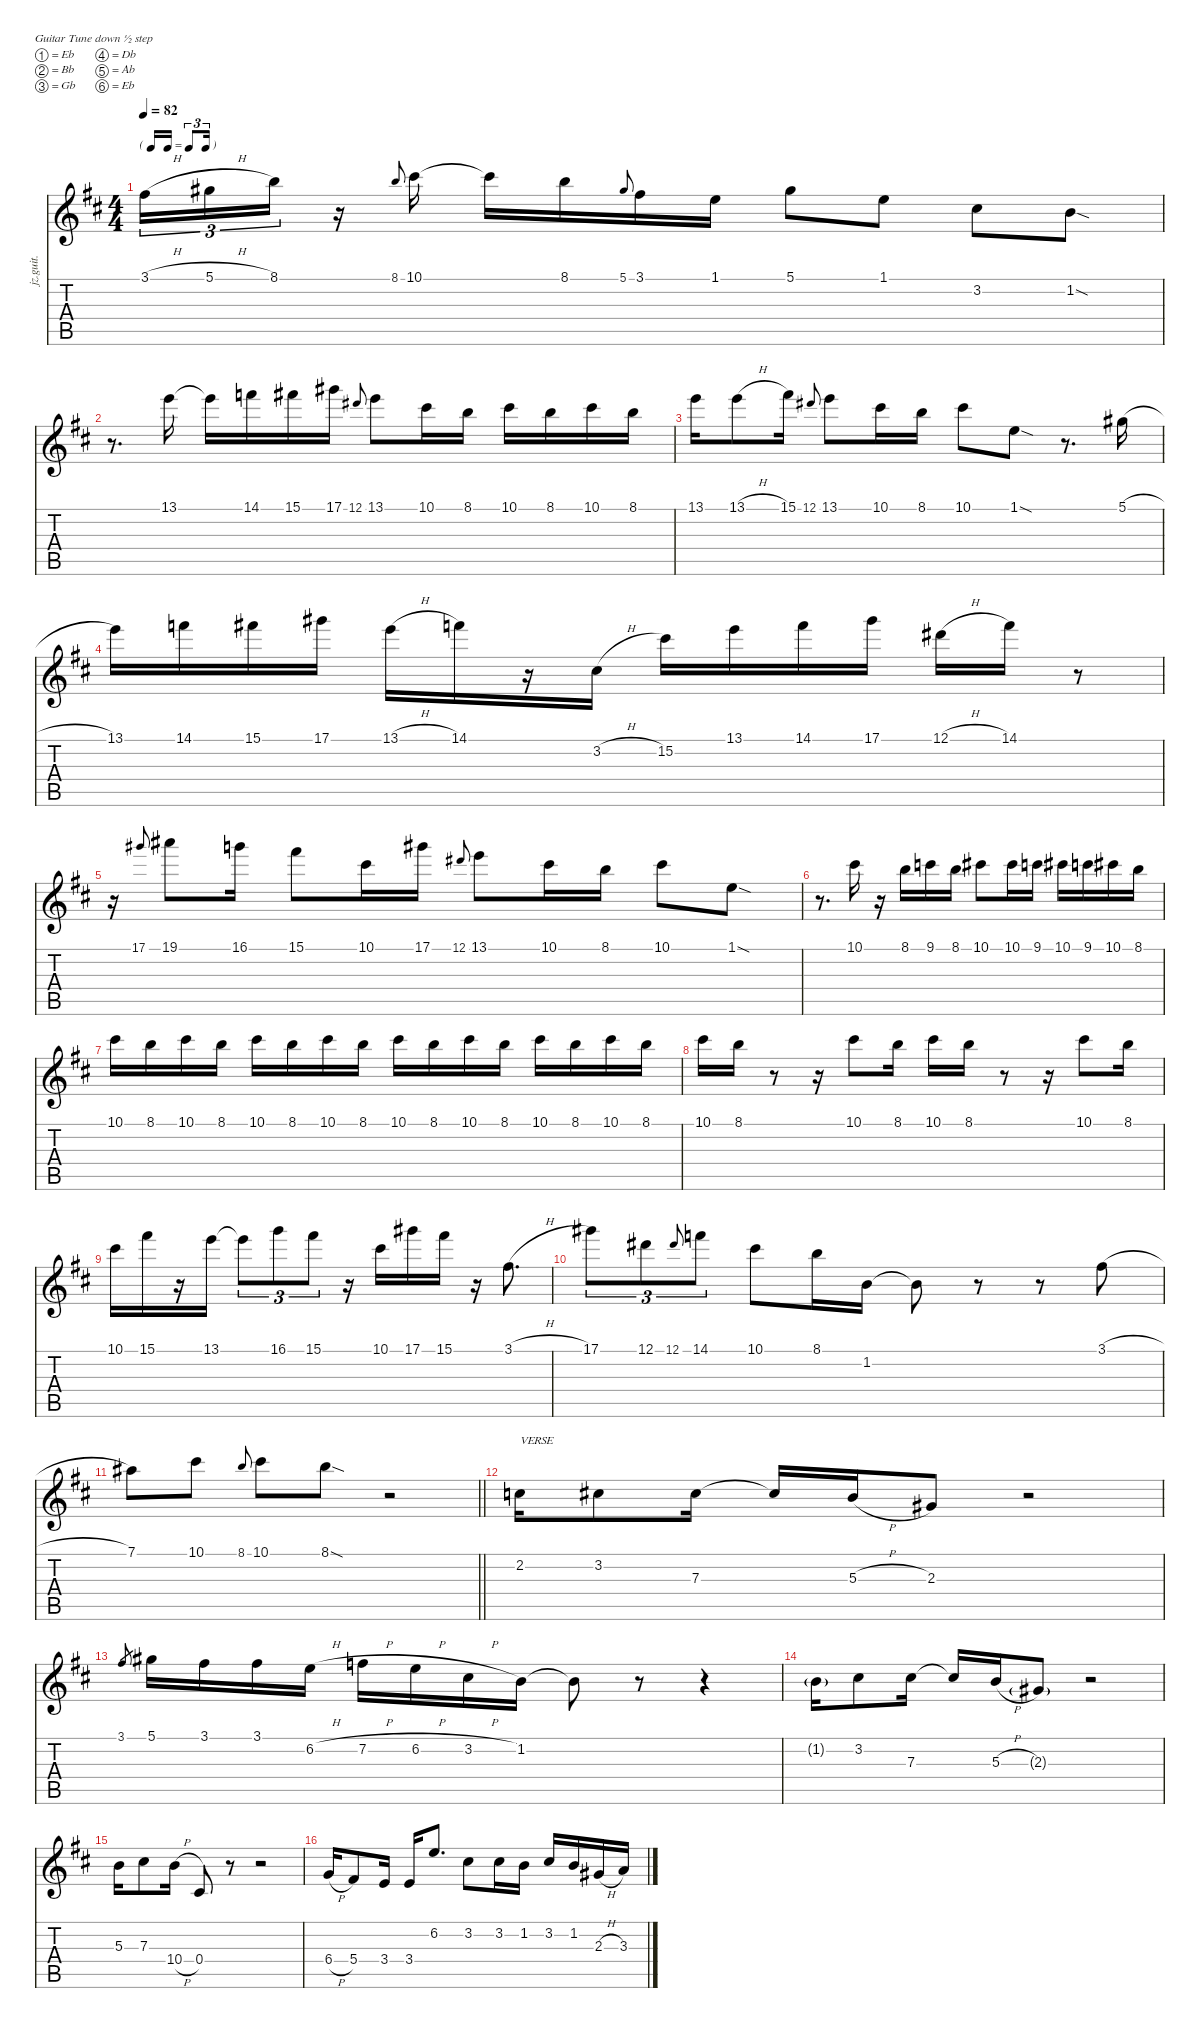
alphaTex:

\defaultSystemsLayout 4
\hideDynamics
\bracketExtendMode nobrackets
\otherSystemsTrackNameOrientation horizontal
\track ("Jimi/Buddy Vocal" "jz.guit.") {instrument electricguitarjazz}
\staff {score tabs}
\tuning (Eb4 Bb3 Gb3 Db3 Ab2 Eb2)
\ts (4 4)
\tf triplet16th
\tempo 82
\clef g2
\ks d
3.1{h acc #}.16{tu (3 2) dy f beam Down} 5.1{h acc #}.16{tu (3 2) beam Down} 8.1{acc forcenatural}.16{tu (3 2) beam Down} r.16{beam Down} 8.1{acc forcenatural}.8{gr onbeat dy mf beam Up} 10.1{acc #}.16{dy f beam Down} 10.1{t acc #}.16{beam Down} 8.1{acc forcenatural}.16{beam Down} 5.1{acc #}.8{gr onbeat dy mf beam Up} 3.1{acc #}.16{dy f beam Down} 1.1{acc forcenatural}.16{beam Down} 5.1{acc #}.8{beam Down} 1.1{acc forcenatural}.8{beam Down} 3.2{acc #}.8{beam Down} 1.2{sod acc forcenatural}.8{beam Down} |
r.8{d beam Down} 13.1{acc forcenatural}.16{beam Down} 13.1{t acc forcenatural}.16{beam Down} 14.1{acc forcenatural}.16{beam Down} 15.1{acc #}.16{beam Down} 17.1{acc #}.16{beam Down} 12.1{acc #}.8{gr onbeat dy mf beam Up} 13.1{acc forcenatural}.8{dy f beam Down} 10.1{acc #}.16{beam Down} 8.1{acc forcenatural}.16{beam Down} 10.1{acc #}.16{beam Down} 8.1{acc forcenatural}.16{beam Down} 10.1{acc #}.16{beam Down} 8.1{acc forcenatural}.16{beam Down} |
13.1{acc forcenatural}.16{beam Down} 13.1{h acc forcenatural}.8{beam Down} 15.1{acc #}.16{beam Down} 12.1{acc #}.8{gr onbeat dy mf beam Up} 13.1{acc forcenatural}.8{dy f beam Down} 10.1{acc #}.16{beam Down} 8.1{acc forcenatural}.16{beam Down} 10.1{acc #}.8{beam Down} 1.1{sod acc forcenatural}.8{beam Down} r.8{d beam Down} 5.1{h acc #}.16{beam Down} |
13.1{acc forcenatural}.16{beam Down} 14.1{acc forcenatural}.16{beam Down} 15.1{acc #}.16{beam Down} 17.1{acc #}.16{beam Down} 13.1{h acc forcenatural}.16{beam Down} 14.1{acc forcenatural}.16{beam Down} r.16{beam Down} 3.2{h acc #}.16{beam Down} 15.2{acc #}.16{beam Down} 13.1{acc forcenatural}.16{beam Down} 14.1{acc forcenatural}.16{beam Down} 17.1{acc #}.16{beam Down} 12.1{h acc #}.16{beam Down} 14.1{acc forcenatural}.16{beam Down} r.8{beam Down} |
r.16{beam Down} 17.1{acc #}.8{gr onbeat dy mf beam Up} 19.1{acc #}.8{dy f beam Down} 16.1{acc forcenatural}.16{beam Down} 15.1{acc #}.8{beam Down} 10.1{acc #}.16{beam Down} 17.1{acc #}.16{beam Down} 12.1{acc #}.8{gr onbeat dy mf beam Up} 13.1{acc forcenatural}.8{dy f beam Down} 10.1{acc #}.16{beam Down} 8.1{acc forcenatural}.16{beam Down} 10.1{acc #}.8{beam Down} 1.1{sod acc forcenatural}.8{beam Down} |
r.8{d beam Down} 10.1{acc #}.16{beam Down} r.16{beam Down} 8.1{acc forcenatural}.16{beam Down} 9.1{acc forcenatural}.16{beam Down} 8.1{acc forcenatural}.16{beam Down} 10.1{acc #}.8{beam Down} 10.1{acc #}.16{beam Down} 9.1{acc forcenatural}.16{beam Down} 10.1{acc #}.16{beam Down} 9.1{acc forcenatural}.16{beam Down} 10.1{acc #}.16{beam Down} 8.1{acc forcenatural}.16{beam Down} |
10.1{acc #}.16{beam Down} 8.1{acc forcenatural}.16{beam Down} 10.1{acc #}.16{beam Down} 8.1{acc forcenatural}.16{beam Down} 10.1{acc #}.16{beam Down} 8.1{acc forcenatural}.16{beam Down} 10.1{acc #}.16{beam Down} 8.1{acc forcenatural}.16{beam Down} 10.1{acc #}.16{beam Down} 8.1{acc forcenatural}.16{beam Down} 10.1{acc #}.16{beam Down} 8.1{acc forcenatural}.16{beam Down} 10.1{acc #}.16{beam Down} 8.1{acc forcenatural}.16{beam Down} 10.1{acc #}.16{beam Down} 8.1{acc forcenatural}.16{beam Down} |
10.1{acc #}.16{beam Down} 8.1{acc forcenatural}.16{beam Down} r.8{beam Down} r.16{beam Down} 10.1{acc #}.8{beam Down} 8.1{acc forcenatural}.16{beam Down} 10.1{acc #}.16{beam Down} 8.1{acc forcenatural}.16{beam Down} r.8{beam Down} r.16{beam Down} 10.1{acc #}.8{beam Down} 8.1{acc forcenatural}.16{beam Down} |
10.1{acc #}.16{beam Down} 15.1{acc #}.16{beam Down} r.16{beam Down} 13.1{acc forcenatural}.16{beam Down} 13.1{t acc forcenatural}.8{tu (3 2) beam Down} 16.1{acc forcenatural}.8{tu (3 2) beam Down} 15.1{acc #}.8{tu (3 2) beam Down} r.16{beam Down} 10.1{acc #}.16{beam Down} 17.1{acc #}.16{beam Down} 15.1{acc #}.16{beam Down} r.16{beam Down} 3.1{h acc #}.8{d beam Down} |
17.1{acc #}.8{tu (3 2) beam Down} 12.1{acc #}.8{tu (3 2) beam Down} 12.1{acc #}.8{gr onbeat dy mf beam Up} 14.1{acc forcenatural}.8{tu (3 2) dy f beam Down} 10.1{acc #}.8{beam Down} 8.1{acc forcenatural}.16{beam Down} 1.2{acc forcenatural}.16{beam Down} 1.2{t acc forcenatural}.8{beam Down} r.8{beam Down} r.8{beam Down} 3.1{h acc #}.8{beam Down} |
\barLineRight lightlight
7.1{acc #}.8{beam Down} 10.1{acc #}.8{beam Down} 8.1{acc forcenatural}.8{gr onbeat dy mf beam Up} 10.1{acc #}.8{dy f beam Down} 8.1{sod acc forcenatural}.8{beam Down} r.2{beam Down} |
2.2{acc forcenatural}.16{txt "VERSE" dy mp beam Down} 3.2{acc #}.8{beam Down} 7.3{acc #}.16{beam Down} 7.3{t acc #}.16{beam Up} 5.3{h acc forcenatural}.16{beam Up} 2.3{acc #}.8{beam Up} r.2{beam Up} |
3.1{acc #}.8{gr dy pp beam Up} 5.1{acc #}.16{dy mp beam Down} 3.1{acc #}.16{beam Down} 3.1{acc #}.16{beam Down} 6.2{h acc forcenatural}.16{beam Down} 7.2{h acc forcenatural}.16{beam Down} 6.2{h acc forcenatural}.16{beam Down} 3.2{h acc #}.16{beam Down} 1.2{acc forcenatural}.16{beam Down} 1.2{t acc forcenatural}.8{beam Down} r.8{beam Down} r.4{beam Down} |
1.2{g acc forcenatural}.16{dy p beam Down} 3.2{acc #}.8{dy mp beam Down} 7.3{acc #}.16{beam Down} 7.3{t acc #}.16{dy f beam Up} 5.3{h acc forcenatural}.16{dy mp beam Up} 2.3{g acc #}.8{dy p beam Up} r.2{beam Up} |
5.3{acc forcenatural}.16{dy mp beam Down} 7.3{acc #}.8{beam Down} 10.4{h acc forcenatural}.16{beam Down} 0.4{acc #}.8{beam Up} r.8{beam Up} r.2{beam Up} |
6.4{h acc forcenatural}.16{beam Up} 5.4{acc #}.8{beam Up} 3.4{acc forcenatural}.16{beam Up} 3.4{acc forcenatural}.16{beam Up} 6.2{acc forcenatural}.8{d beam Up} 3.2{acc #}.8{beam Down} 3.2{acc #}.16{beam Down} 1.2{acc forcenatural}.16{beam Down} 3.2{acc #}.16{beam Up} 1.2{acc forcenatural}.16{beam Up} 2.3{h acc #}.16{beam Up} 3.3{acc forcenatural}.16{beam Up}
